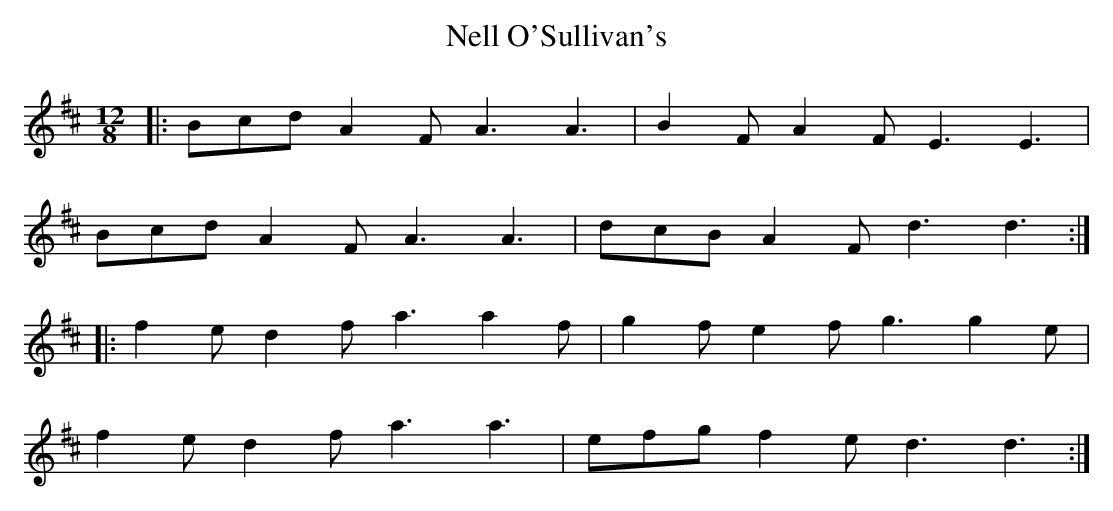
X:1
T: Nell O'Sullivan's
M: 12/8
L: 1/8
K: Dmaj
|:Bcd A2 F A3 A3|B2 F A2 F E3 E3|
Bcd A2 F A3 A3|dcB A2 F d3 d3:|
|:f2 e d2 f a3 a2 f|g2 f e2 f g3 g2 e|
f2 e d2 f a3 a3|efg f2 e d3 d3:|
